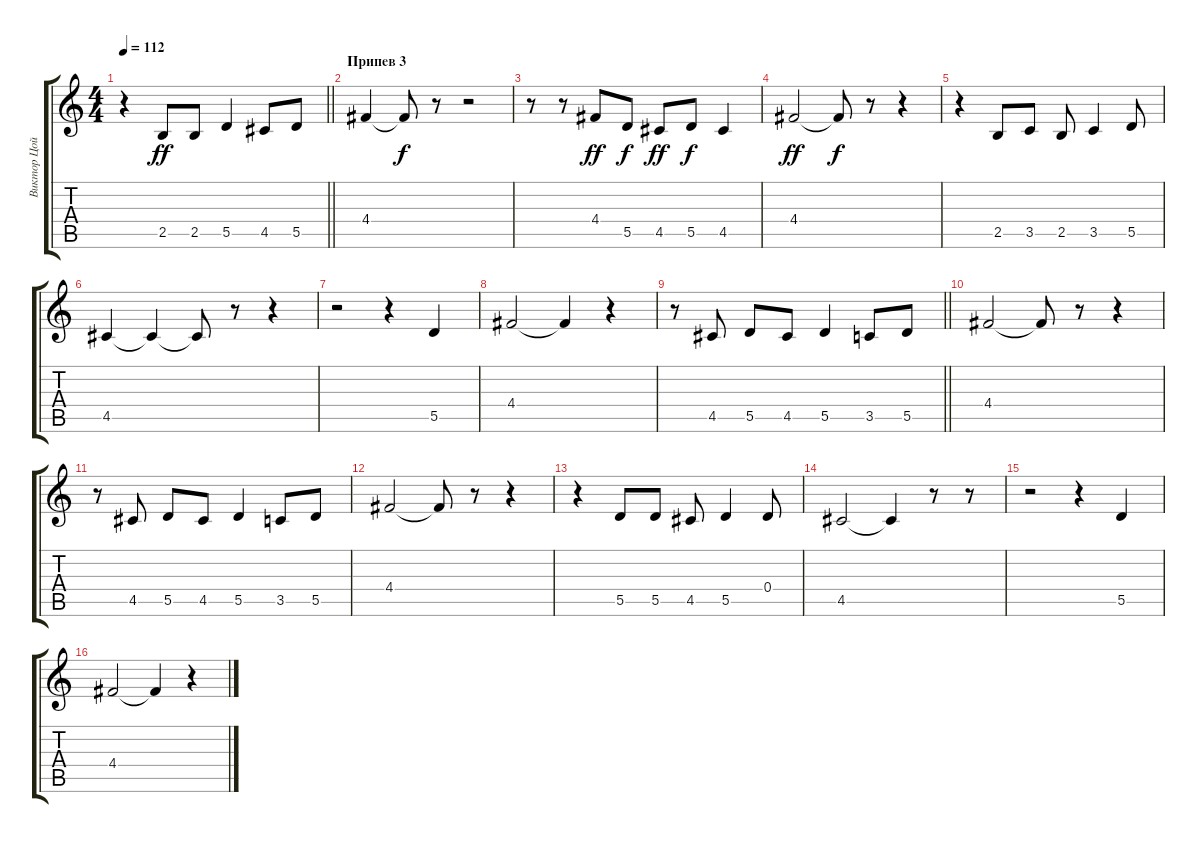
\track ("Виктор Цой (Вокал)" "Виктор Цой") {instrument overdrivenguitar}
\staff {score tabs}
\tuning (E4 B3 G3 D3 A2 E2) {hide}
\ts (4 4)
\tempo 112
\clef g2
\barLineRight lightlight
\ks c
r.4{dy f} 2.5.8{dy ff} 2.5.8 5.5.4 4.5.8 5.5.8 |
\section ("" "Припев 3")
4.4.4 4.4{t}.8{dy f} r.8 r.2 |
r.8 r.8 4.4.8{dy ff} 5.5.8{dy f} 4.5.8{dy ff} 5.5.8{dy f} 4.5.4 |
4.4.2{dy ff} 4.4{t}.8{dy f} r.8 r.4 |
r.4 2.5.8 3.5.8 2.5.8 3.5.4 5.5.8 |
4.5.4 4.5{t}.4 4.5{t}.8 r.8 r.4 |
r.2 r.4 5.5.4 |
4.4.2 4.4{t}.4 r.4 |
\barLineRight lightlight
r.8 4.5.8 5.5.8 4.5.8 5.5.4 3.5.8 5.5.8 |
4.4.2 4.4{t}.8 r.8 r.4 |
r.8 4.5.8 5.5.8 4.5.8 5.5.4 3.5.8 5.5.8 |
4.4.2 4.4{t}.8 r.8 r.4 |
r.4 5.5.8 5.5.8 4.5.8 5.5.4 0.4.8 |
4.5.2 4.5{t}.4 r.8 r.8 |
r.2 r.4 5.5.4 |
4.4.2 4.4{t}.4 r.4
